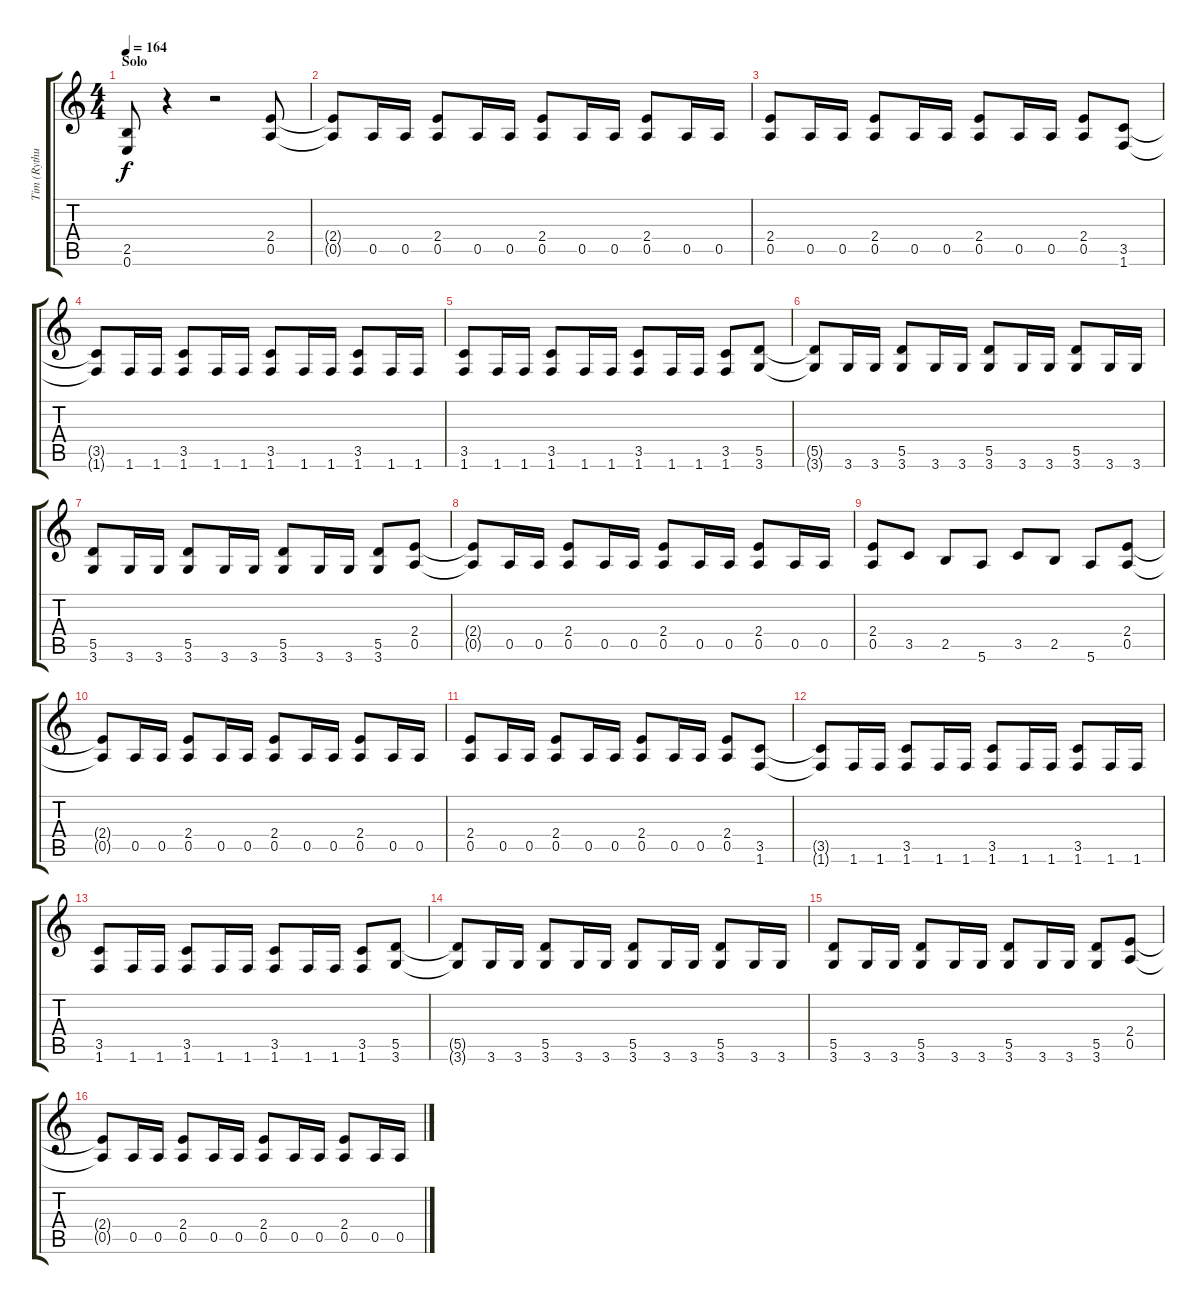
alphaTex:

\track ("Tim (Rythum)" "Tim (Rythu") {instrument distortionguitar}
\staff {score tabs}
\tuning (E4 B3 G3 D3 A2 E2) {hide}
\ts (4 4)
\section ("" "Solo")
\tempo 164
\clef g2
\ks c
(2.5 0.6).8{dy f} r.4 r.2 (2.4 0.5).8 |
(2.4{t} 0.5{t}).8 0.5.16 0.5.16 (2.4 0.5).8 0.5.16 0.5.16 (2.4 0.5).8 0.5.16 0.5.16 (2.4 0.5).8 0.5.16 0.5.16 |
(2.4 0.5).8 0.5.16 0.5.16 (2.4 0.5).8 0.5.16 0.5.16 (2.4 0.5).8 0.5.16 0.5.16 (2.4 0.5).8 (3.5 1.6).8 |
(3.5{t} 1.6{t}).8 1.6.16 1.6.16 (3.5 1.6).8 1.6.16 1.6.16 (3.5 1.6).8 1.6.16 1.6.16 (3.5 1.6).8 1.6.16 1.6.16 |
(3.5 1.6).8 1.6.16 1.6.16 (3.5 1.6).8 1.6.16 1.6.16 (3.5 1.6).8 1.6.16 1.6.16 (3.5 1.6).8 (5.5 3.6).8 |
(5.5{t} 3.6{t}).8 3.6.16 3.6.16 (5.5 3.6).8 3.6.16 3.6.16 (5.5 3.6).8 3.6.16 3.6.16 (5.5 3.6).8 3.6.16 3.6.16 |
(5.5 3.6).8 3.6.16 3.6.16 (5.5 3.6).8 3.6.16 3.6.16 (5.5 3.6).8 3.6.16 3.6.16 (5.5 3.6).8 (2.4 0.5).8 |
(2.4{t} 0.5{t}).8 0.5.16 0.5.16 (2.4 0.5).8 0.5.16 0.5.16 (2.4 0.5).8 0.5.16 0.5.16 (2.4 0.5).8 0.5.16 0.5.16 |
(2.4 0.5).8 3.5.8 2.5.8 5.6.8 3.5.8 2.5.8 5.6.8 (2.4 0.5).8 |
(2.4{t} 0.5{t}).8 0.5.16 0.5.16 (2.4 0.5).8 0.5.16 0.5.16 (2.4 0.5).8 0.5.16 0.5.16 (2.4 0.5).8 0.5.16 0.5.16 |
(2.4 0.5).8 0.5.16 0.5.16 (2.4 0.5).8 0.5.16 0.5.16 (2.4 0.5).8 0.5.16 0.5.16 (2.4 0.5).8 (3.5 1.6).8 |
(3.5{t} 1.6{t}).8 1.6.16 1.6.16 (3.5 1.6).8 1.6.16 1.6.16 (3.5 1.6).8 1.6.16 1.6.16 (3.5 1.6).8 1.6.16 1.6.16 |
(3.5 1.6).8 1.6.16 1.6.16 (3.5 1.6).8 1.6.16 1.6.16 (3.5 1.6).8 1.6.16 1.6.16 (3.5 1.6).8 (5.5 3.6).8 |
(5.5{t} 3.6{t}).8 3.6.16 3.6.16 (5.5 3.6).8 3.6.16 3.6.16 (5.5 3.6).8 3.6.16 3.6.16 (5.5 3.6).8 3.6.16 3.6.16 |
(5.5 3.6).8 3.6.16 3.6.16 (5.5 3.6).8 3.6.16 3.6.16 (5.5 3.6).8 3.6.16 3.6.16 (5.5 3.6).8 (2.4 0.5).8 |
(2.4{t} 0.5{t}).8 0.5.16 0.5.16 (2.4 0.5).8 0.5.16 0.5.16 (2.4 0.5).8 0.5.16 0.5.16 (2.4 0.5).8 0.5.16 0.5.16
